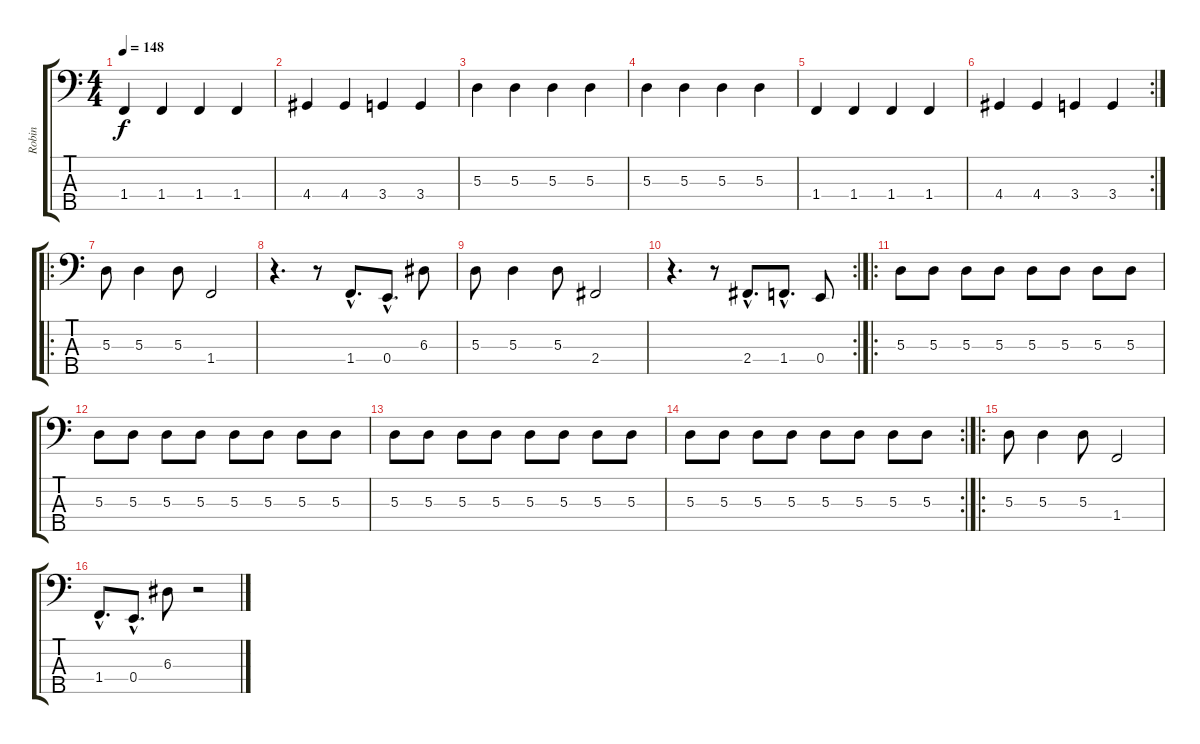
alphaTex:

\track ("Robin" "Robin") {instrument electricbasspick}
\staff {score tabs}
\tuning (G2 D2 A1 E1 B0) {hide}
\ts (4 4)
\tempo 148
\clef f4
\ks c
1.4.4{dy f} 1.4.4 1.4.4 1.4.4 |
4.4.4 4.4.4 3.4.4 3.4.4 |
5.3.4 5.3.4 5.3.4 5.3.4 |
5.3.4 5.3.4 5.3.4 5.3.4 |
1.4.4 1.4.4 1.4.4 1.4.4 |
\rc 2
4.4.4 4.4.4 3.4.4 3.4.4 |
\ro
5.3.8 5.3.4 5.3.8 1.4.2 |
r.4{d} r.8 1.4{hac}.8{d} 0.4{hac}.8{d} 6.3.8 |
5.3.8 5.3.4 5.3.8 2.4.2 |
\rc 2
r.4{d} r.8 2.4{hac}.8{d} 1.4{hac}.8{d} 0.4.8 |
\ro
5.3.8 5.3.8 5.3.8 5.3.8 5.3.8 5.3.8 5.3.8 5.3.8 |
5.3.8 5.3.8 5.3.8 5.3.8 5.3.8 5.3.8 5.3.8 5.3.8 |
5.3.8 5.3.8 5.3.8 5.3.8 5.3.8 5.3.8 5.3.8 5.3.8 |
\rc 2
5.3.8 5.3.8 5.3.8 5.3.8 5.3.8 5.3.8 5.3.8 5.3.8 |
\ro
5.3.8 5.3.4 5.3.8 1.4.2 |
1.4{hac}.8{d} 0.4{hac}.8{d} 6.3.8 r.2
